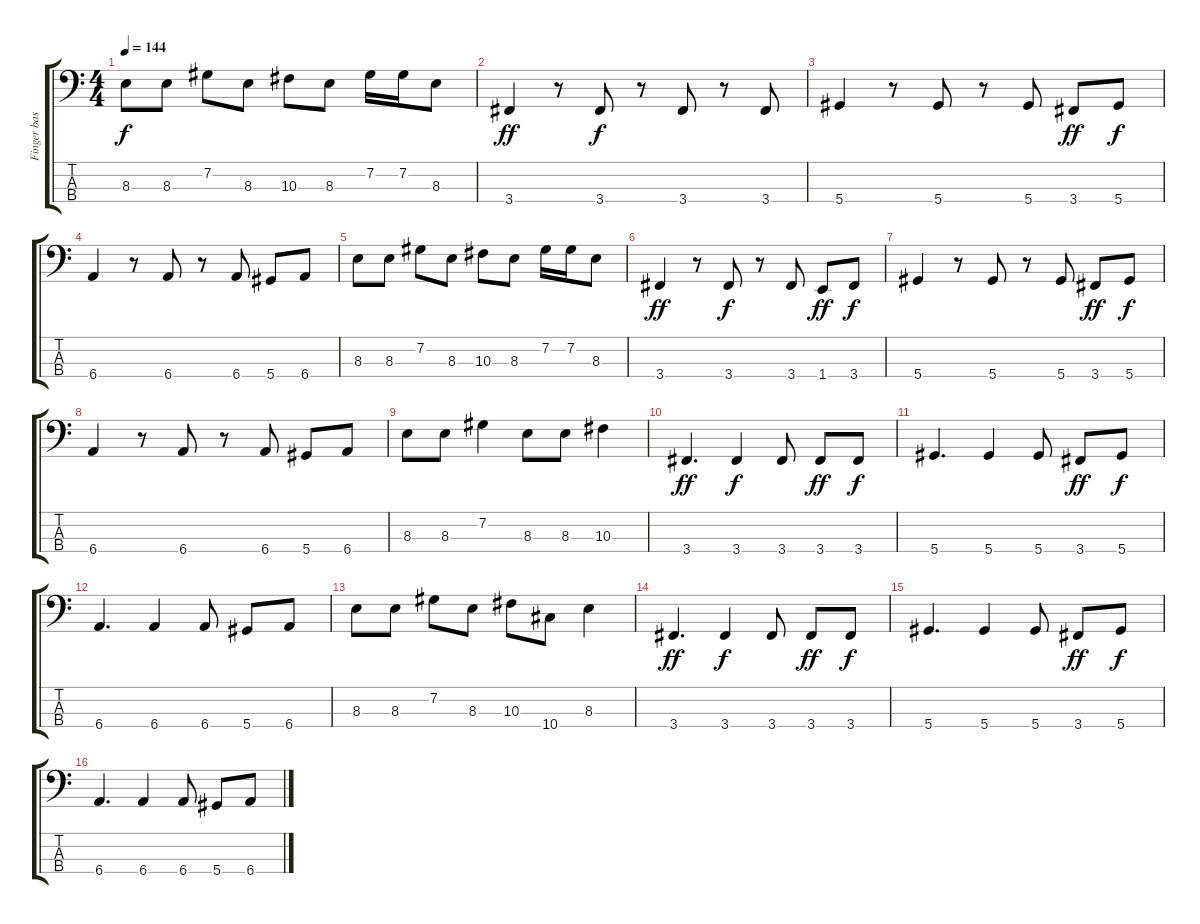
\track ("Finger bass" "Finger bas") {instrument electricbassfinger}
\staff {score tabs}
\tuning (Gb2 Db2 Ab1 Eb1) {hide}
\ts (4 4)
\tempo 144
\clef f4
\ks c
8.3.8{dy f} 8.3.8 7.2.8 8.3.8 10.3.8 8.3.8 7.2.16 7.2.16 8.3.8 |
3.4.4{dy ff} r.8 3.4.8{dy f} r.8 3.4.8 r.8 3.4.8 |
5.4.4 r.8 5.4.8 r.8 5.4.8 3.4.8{dy ff} 5.4.8{dy f} |
6.4.4 r.8 6.4.8 r.8 6.4.8 5.4.8 6.4.8 |
8.3.8 8.3.8 7.2.8 8.3.8 10.3.8 8.3.8 7.2.16 7.2.16 8.3.8 |
3.4.4{dy ff} r.8 3.4.8{dy f} r.8 3.4.8 1.4.8{dy ff} 3.4.8{dy f} |
5.4.4 r.8 5.4.8 r.8 5.4.8 3.4.8{dy ff} 5.4.8{dy f} |
6.4.4 r.8 6.4.8 r.8 6.4.8 5.4.8 6.4.8 |
8.3.8 8.3.8 7.2.4 8.3.8 8.3.8 10.3.4 |
3.4.4{d dy ff} 3.4.4{dy f} 3.4.8 3.4.8{dy ff} 3.4.8{dy f} |
5.4.4{d} 5.4.4 5.4.8 3.4.8{dy ff} 5.4.8{dy f} |
6.4.4{d} 6.4.4 6.4.8 5.4.8 6.4.8 |
8.3.8 8.3.8 7.2.8 8.3.8 10.3.8 10.4.8 8.3.4 |
3.4.4{d dy ff} 3.4.4{dy f} 3.4.8 3.4.8{dy ff} 3.4.8{dy f} |
5.4.4{d} 5.4.4 5.4.8 3.4.8{dy ff} 5.4.8{dy f} |
6.4.4{d} 6.4.4 6.4.8 5.4.8 6.4.8
